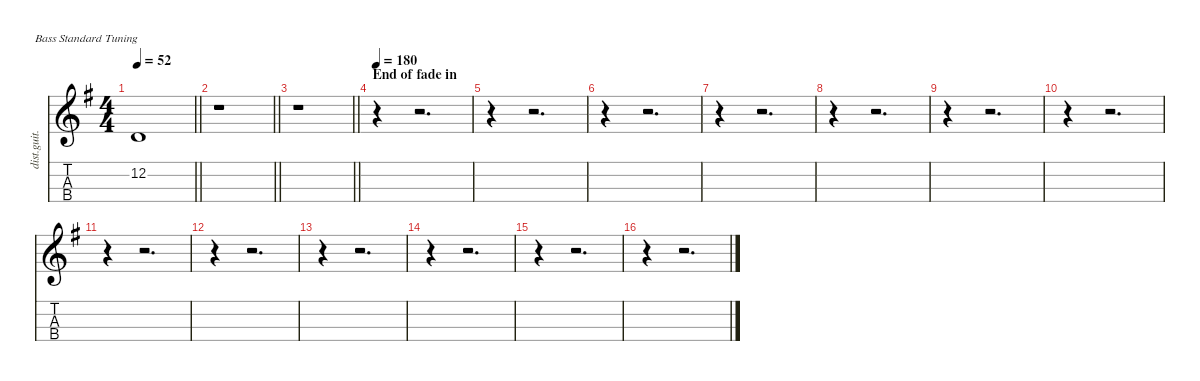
\defaultSystemsLayout 4
\hideDynamics
\bracketExtendMode nobrackets
\otherSystemsTrackNameOrientation horizontal
\track ("Intro Bass" "dist.guit.") {instrument distortionguitar}
\staff {score tabs}
\tuning (G2 D2 A1 E1)
\ts (4 4)
\tempo 52
\clef g2
\barLineRight lightlight
\ks eminor
12.2{t acc forcenatural}.1{dy f beam Up} |
\barLineRight lightlight
r.1{beam Down} |
\barLineRight lightlight
r.1{beam Down} |
\section ("" "End of fade in")
\tempo 180
r.4{beam Down} r.2{d beam Down} |
r.4{beam Down} r.2{d beam Down} |
r.4{beam Down} r.2{d beam Down} |
r.4{beam Down} r.2{d beam Down} |
r.4{beam Down} r.2{d beam Down} |
r.4{beam Down} r.2{d beam Down} |
r.4{beam Down} r.2{d beam Down} |
r.4{beam Down} r.2{d beam Down} |
r.4{beam Down} r.2{d beam Down} |
r.4{beam Down} r.2{d beam Down} |
r.4{beam Down} r.2{d beam Down} |
r.4{beam Down} r.2{d beam Down} |
r.4{beam Down} r.2{d beam Down}
